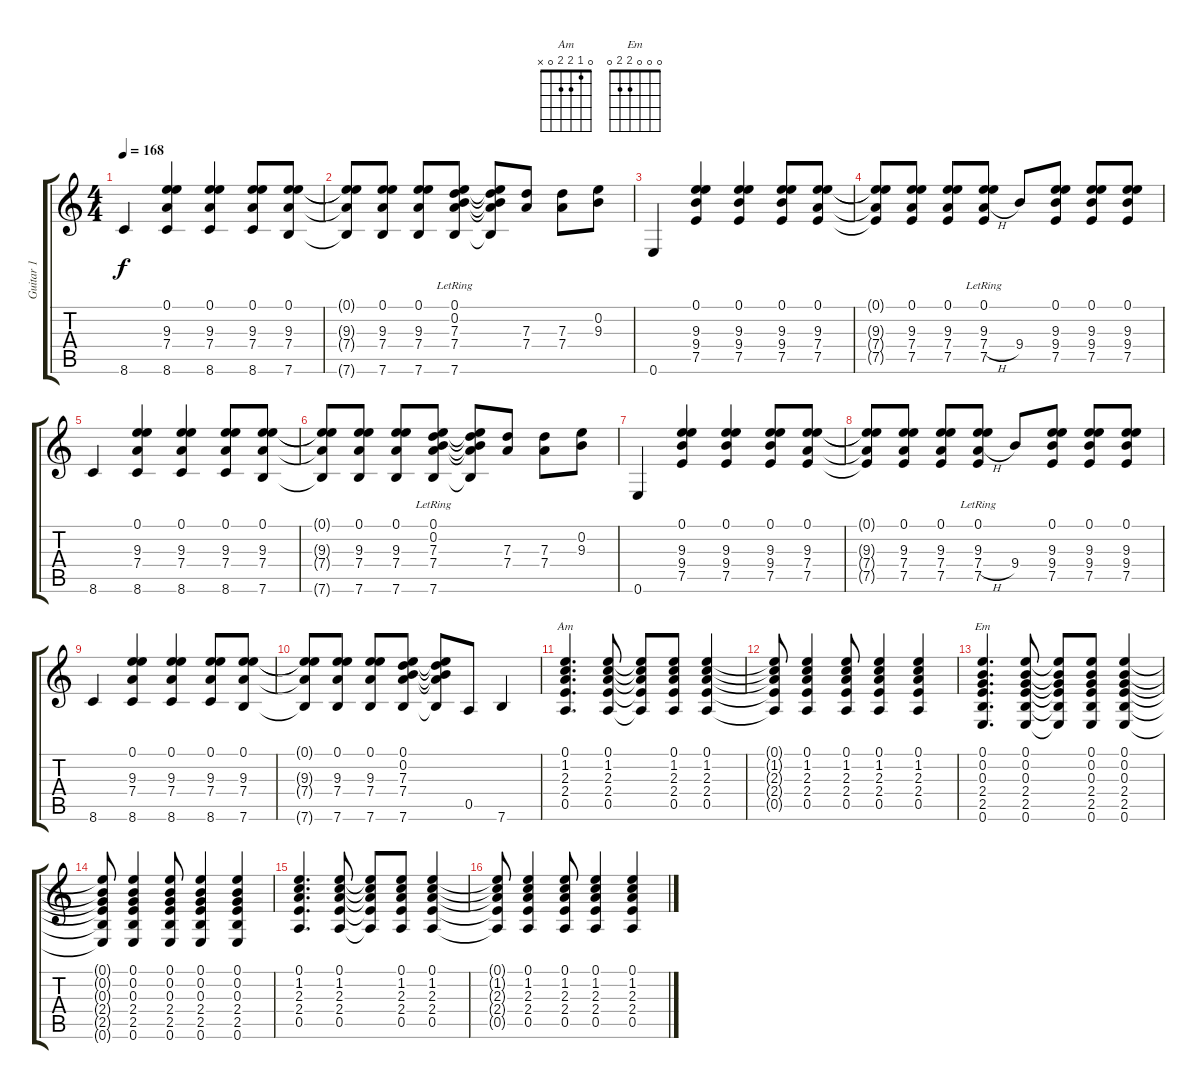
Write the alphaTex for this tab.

\track ("Guitar 1" "Guitar 1") {instrument distortionguitar}
\staff {score tabs}
\tuning (E4 B3 G3 D3 A2 E2) {hide}
\chord ("Am" 0 1 2 2 0 x)
\chord ("Em" 0 0 0 2 2 0)
\ts (4 4)
\tempo 168
\clef g2
\ks c
8.6.4{dy f} (0.1 9.3 7.4 8.6).4 (0.1 9.3 7.4 8.6).4 (0.1 9.3 7.4 8.6).8 (0.1 9.3 7.4 7.6).8 |
(0.1{t} 9.3{t} 7.4{t} 7.6{t}).8 (0.1 9.3 7.4 7.6).8 (0.1 9.3 7.4 7.6).8 (0.1{lr} 0.2{lr} 7.3{lr} 7.4{lr} 7.6{lr}).8 (0.1{t} 0.2{t} 7.3{t} 7.4{t} 7.6{t}).8 (7.3 7.4).8 (7.3 7.4).8 (0.2 9.3).8 |
0.6.4 (0.1 9.3 9.4 7.5).4 (0.1 9.3 9.4 7.5).4 (0.1 9.3 9.4 7.5).8 (0.1 9.3 7.4 7.5).8 |
(0.1{t} 9.3{t} 7.4{t} 7.5{t}).8 (0.1 9.3 7.4 7.5).8 (0.1 9.3 7.4 7.5).8 (0.1{lr} 9.3{lr} 7.4{h} 7.5{lr}).8 9.4.8 (0.1 9.3 9.4 7.5).8 (0.1 9.3 9.4 7.5).8 (0.1 9.3 9.4 7.5).8 |
8.6.4 (0.1 9.3 7.4 8.6).4 (0.1 9.3 7.4 8.6).4 (0.1 9.3 7.4 8.6).8 (0.1 9.3 7.4 7.6).8 |
(0.1{t} 9.3{t} 7.4{t} 7.6{t}).8 (0.1 9.3 7.4 7.6).8 (0.1 9.3 7.4 7.6).8 (0.1{lr} 0.2{lr} 7.3{lr} 7.4{lr} 7.6{lr}).8 (0.1{t} 0.2{t} 7.3{t} 7.4{t} 7.6{t}).8 (7.3 7.4).8 (7.3 7.4).8 (0.2 9.3).8 |
0.6.4 (0.1 9.3 9.4 7.5).4 (0.1 9.3 9.4 7.5).4 (0.1 9.3 9.4 7.5).8 (0.1 9.3 7.4 7.5).8 |
(0.1{t} 9.3{t} 7.4{t} 7.5{t}).8 (0.1 9.3 7.4 7.5).8 (0.1 9.3 7.4 7.5).8 (0.1{lr} 9.3{lr} 7.4{h} 7.5{lr}).8 9.4.8 (0.1 9.3 9.4 7.5).8 (0.1 9.3 9.4 7.5).8 (0.1 9.3 9.4 7.5).8 |
8.6.4 (0.1 9.3 7.4 8.6).4 (0.1 9.3 7.4 8.6).4 (0.1 9.3 7.4 8.6).8 (0.1 9.3 7.4 7.6).8 |
(0.1{t} 9.3{t} 7.4{t} 7.6{t}).8 (0.1 9.3 7.4 7.6).8 (0.1 9.3 7.4 7.6).8 (0.1 0.2 7.3 7.4 7.6).8 (0.1{t} 0.2{t} 7.3{t} 7.4{t} 7.6{t}).8 0.5.8 7.6.4 |
(0.1 1.2 2.3 2.4 0.5).4{d ch "Am"} (0.1 1.2 2.3 2.4 0.5).8 (0.1{t} 1.2{t} 2.3{t} 2.4{t} 0.5{t}).8 (0.1 1.2 2.3 2.4 0.5).8 (0.1 1.2 2.3 2.4 0.5).4 |
(0.1{t} 1.2{t} 2.3{t} 2.4{t} 0.5{t}).8 (0.1 1.2 2.3 2.4 0.5).4 (0.1 1.2 2.3 2.4 0.5).8 (0.1 1.2 2.3 2.4 0.5).4 (0.1 1.2 2.3 2.4 0.5).4 |
(0.1 0.2 0.3 2.4 2.5 0.6).4{d ch "Em"} (0.1 0.2 0.3 2.4 2.5 0.6).8 (0.1{t} 0.2{t} 0.3{t} 2.4{t} 2.5{t} 0.6{t}).8 (0.1 0.2 0.3 2.4 2.5 0.6).8 (0.1 0.2 0.3 2.4 2.5 0.6).4 |
(0.1{t} 0.2{t} 0.3{t} 2.4{t} 2.5{t} 0.6{t}).8 (0.1 0.2 0.3 2.4 2.5 0.6).4 (0.1 0.2 0.3 2.4 2.5 0.6).8 (0.1 0.2 0.3 2.4 2.5 0.6).4 (0.1 0.2 0.3 2.4 2.5 0.6).4 |
(0.1 1.2 2.3 2.4 0.5).4{d} (0.1 1.2 2.3 2.4 0.5).8 (0.1{t} 1.2{t} 2.3{t} 2.4{t} 0.5{t}).8 (0.1 1.2 2.3 2.4 0.5).8 (0.1 1.2 2.3 2.4 0.5).4 |
(0.1{t} 1.2{t} 2.3{t} 2.4{t} 0.5{t}).8 (0.1 1.2 2.3 2.4 0.5).4 (0.1 1.2 2.3 2.4 0.5).8 (0.1 1.2 2.3 2.4 0.5).4 (0.1 1.2 2.3 2.4 0.5).4
